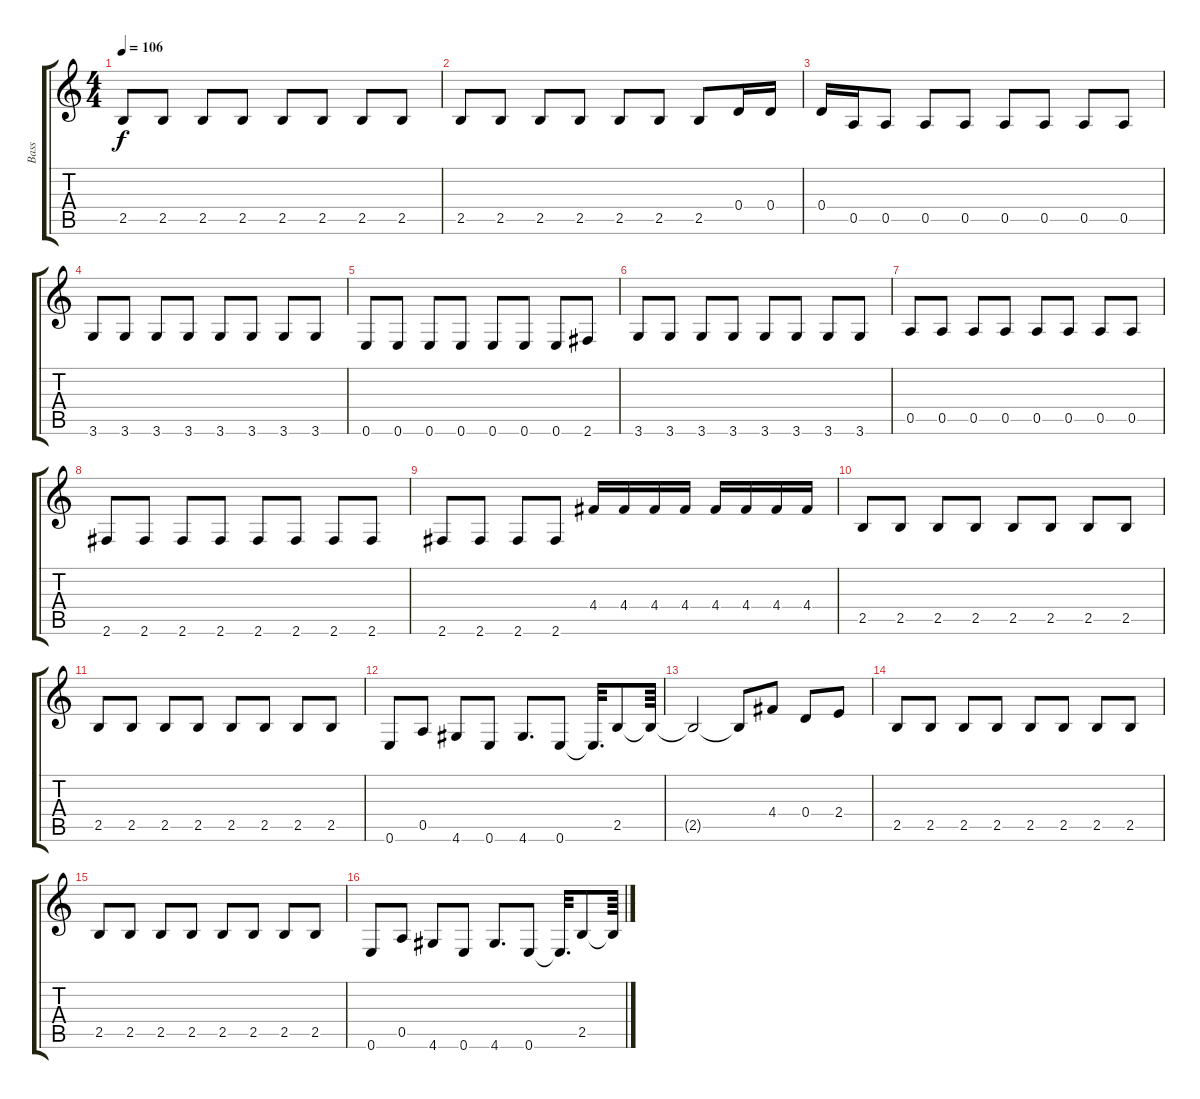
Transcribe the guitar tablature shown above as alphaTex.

\track ("Bass" "Bass") {instrument electricbassfinger}
\staff {score tabs}
\tuning (E4 B3 G3 D3 A2 E2) {hide}
\ts (4 4)
\tempo 106
\clef g2
\ks c
2.5.8{dy f} 2.5.8 2.5.8 2.5.8 2.5.8 2.5.8 2.5.8 2.5.8 |
2.5.8 2.5.8 2.5.8 2.5.8 2.5.8 2.5.8 2.5.8 0.4.16 0.4.16 |
0.4.16 0.5.16 0.5.8 0.5.8 0.5.8 0.5.8 0.5.8 0.5.8 0.5.8 |
3.6.8 3.6.8 3.6.8 3.6.8 3.6.8 3.6.8 3.6.8 3.6.8 |
0.6.8 0.6.8 0.6.8 0.6.8 0.6.8 0.6.8 0.6.8 2.6.8 |
3.6.8 3.6.8 3.6.8 3.6.8 3.6.8 3.6.8 3.6.8 3.6.8 |
0.5.8 0.5.8 0.5.8 0.5.8 0.5.8 0.5.8 0.5.8 0.5.8 |
2.6.8 2.6.8 2.6.8 2.6.8 2.6.8 2.6.8 2.6.8 2.6.8 |
2.6.8 2.6.8 2.6.8 2.6.8 4.4.16 4.4.16 4.4.16 4.4.16 4.4.16 4.4.16 4.4.16 4.4.16 |
2.5.8 2.5.8 2.5.8 2.5.8 2.5.8 2.5.8 2.5.8 2.5.8 |
2.5.8 2.5.8 2.5.8 2.5.8 2.5.8 2.5.8 2.5.8 2.5.8 |
0.6.8 0.5.8 4.6.8 0.6.8 4.6.8{d} 0.6.8 0.6{t}.32{d} 2.5.8 2.5{t}.64 |
2.5{t}.2 2.5{t}.8 4.4.8 0.4.8 2.4.8 |
2.5.8 2.5.8 2.5.8 2.5.8 2.5.8 2.5.8 2.5.8 2.5.8 |
2.5.8 2.5.8 2.5.8 2.5.8 2.5.8 2.5.8 2.5.8 2.5.8 |
0.6.8 0.5.8 4.6.8 0.6.8 4.6.8{d} 0.6.8 0.6{t}.32{d} 2.5.8 2.5{t}.64
